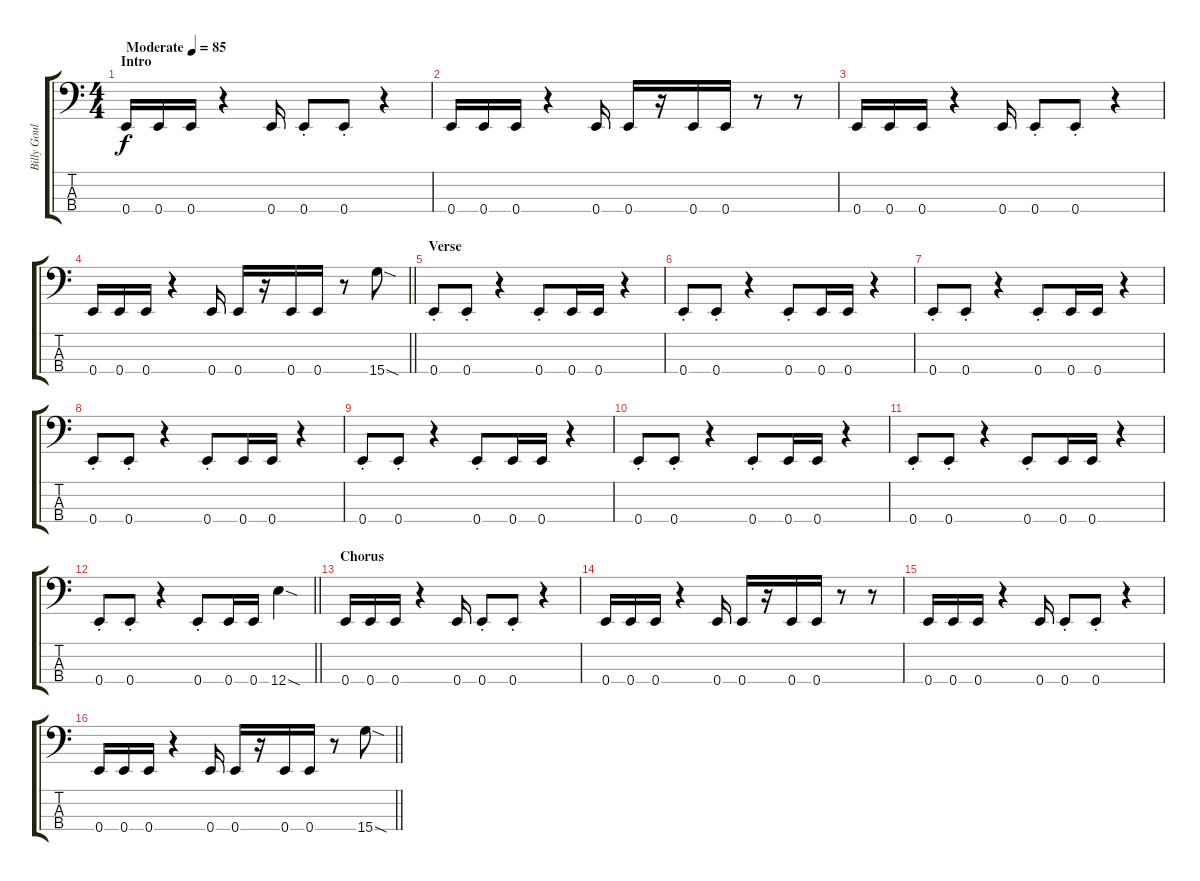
\track ("Billy Gould (Bass)" "Billy Goul") {instrument electricbasspick}
\staff {score tabs}
\tuning (G2 D2 A1 E1) {hide}
\ts (4 4)
\section ("" "Intro")
\tempo (85 "Moderate")
\clef f4
\ks c
0.4.16{dy f instrument electricbasspick} 0.4.16 0.4.16 r.4 0.4.16 0.4{st}.8 0.4{st}.8 r.4 |
0.4.16 0.4.16 0.4.16 r.4 0.4.16 0.4.16 r.16 0.4.16 0.4.16 r.8 r.8 |
0.4.16 0.4.16 0.4.16 r.4 0.4.16 0.4{st}.8 0.4{st}.8 r.4 |
\barLineRight lightlight
0.4.16 0.4.16 0.4.16 r.4 0.4.16 0.4.16 r.16 0.4.16 0.4.16 r.8 15.4{sod}.8 |
\section ("" "Verse")
0.4{st}.8 0.4{st}.8 r.4 0.4{st}.8 0.4.16 0.4.16 r.4 |
0.4{st}.8 0.4{st}.8 r.4 0.4{st}.8 0.4.16 0.4.16 r.4 |
0.4{st}.8 0.4{st}.8 r.4 0.4{st}.8 0.4.16 0.4.16 r.4 |
0.4{st}.8 0.4{st}.8 r.4 0.4{st}.8 0.4.16 0.4.16 r.4 |
0.4{st}.8 0.4{st}.8 r.4 0.4{st}.8 0.4.16 0.4.16 r.4 |
0.4{st}.8 0.4{st}.8 r.4 0.4{st}.8 0.4.16 0.4.16 r.4 |
0.4{st}.8 0.4{st}.8 r.4 0.4{st}.8 0.4.16 0.4.16 r.4 |
\barLineRight lightlight
0.4{st}.8 0.4{st}.8 r.4 0.4{st}.8 0.4.16 0.4.16 12.4{sod}.4 |
\section ("" "Chorus")
0.4.16 0.4.16 0.4.16 r.4 0.4.16 0.4{st}.8 0.4{st}.8 r.4 |
0.4.16 0.4.16 0.4.16 r.4 0.4.16 0.4.16 r.16 0.4.16 0.4.16 r.8 r.8 |
0.4.16 0.4.16 0.4.16 r.4 0.4.16 0.4{st}.8 0.4{st}.8 r.4 |
\barLineRight lightlight
0.4.16 0.4.16 0.4.16 r.4 0.4.16 0.4.16 r.16 0.4.16 0.4.16 r.8 15.4{sod}.8
